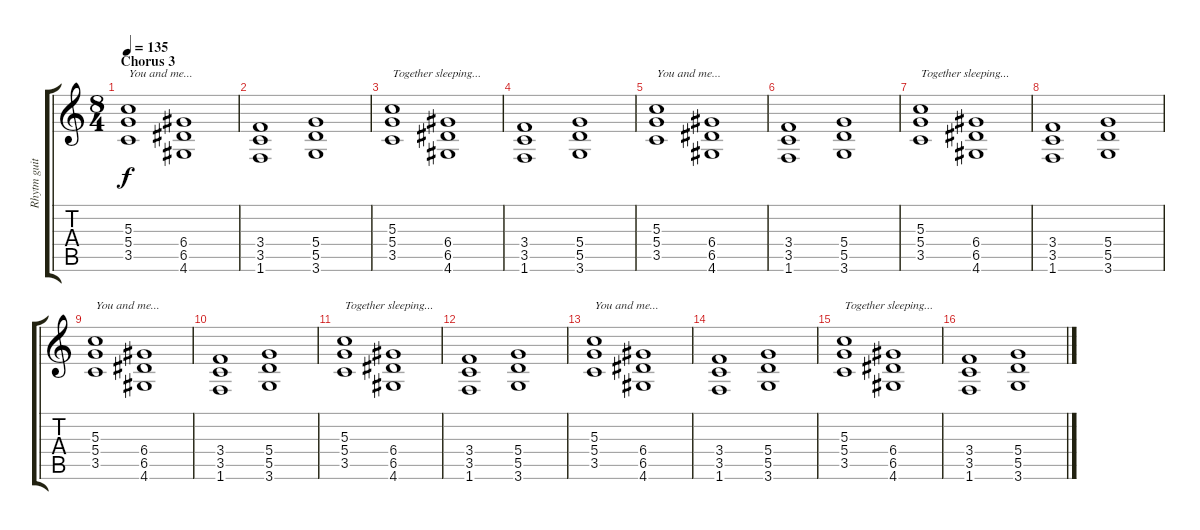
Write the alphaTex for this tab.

\track ("Rhytm guitar 1" "Rhytm guit") {instrument distortionguitar}
\staff {score tabs}
\tuning (E4 B3 G3 D3 A2 E2) {hide}
\ts (8 4)
\section ("" "Chorus 3")
\tempo 135
\clef g2
\ks c
(5.3 5.4 3.5).1{txt "You and me..." dy f} (6.4 6.5 4.6).1 |
(3.4 3.5 1.6).1 (5.4 5.5 3.6).1 |
(5.3 5.4 3.5).1{txt "Together sleeping..."} (6.4 6.5 4.6).1 |
(3.4 3.5 1.6).1 (5.4 5.5 3.6).1 |
(5.3 5.4 3.5).1{txt "You and me..."} (6.4 6.5 4.6).1 |
(3.4 3.5 1.6).1 (5.4 5.5 3.6).1 |
(5.3 5.4 3.5).1{txt "Together sleeping..."} (6.4 6.5 4.6).1 |
(3.4 3.5 1.6).1 (5.4 5.5 3.6).1 |
(5.3 5.4 3.5).1{txt "You and me..."} (6.4 6.5 4.6).1 |
(3.4 3.5 1.6).1 (5.4 5.5 3.6).1 |
(5.3 5.4 3.5).1{txt "Together sleeping..."} (6.4 6.5 4.6).1 |
(3.4 3.5 1.6).1 (5.4 5.5 3.6).1 |
(5.3 5.4 3.5).1{txt "You and me..."} (6.4 6.5 4.6).1 |
(3.4 3.5 1.6).1 (5.4 5.5 3.6).1 |
(5.3 5.4 3.5).1{txt "Together sleeping..."} (6.4 6.5 4.6).1 |
(3.4 3.5 1.6).1 (5.4 5.5 3.6).1
